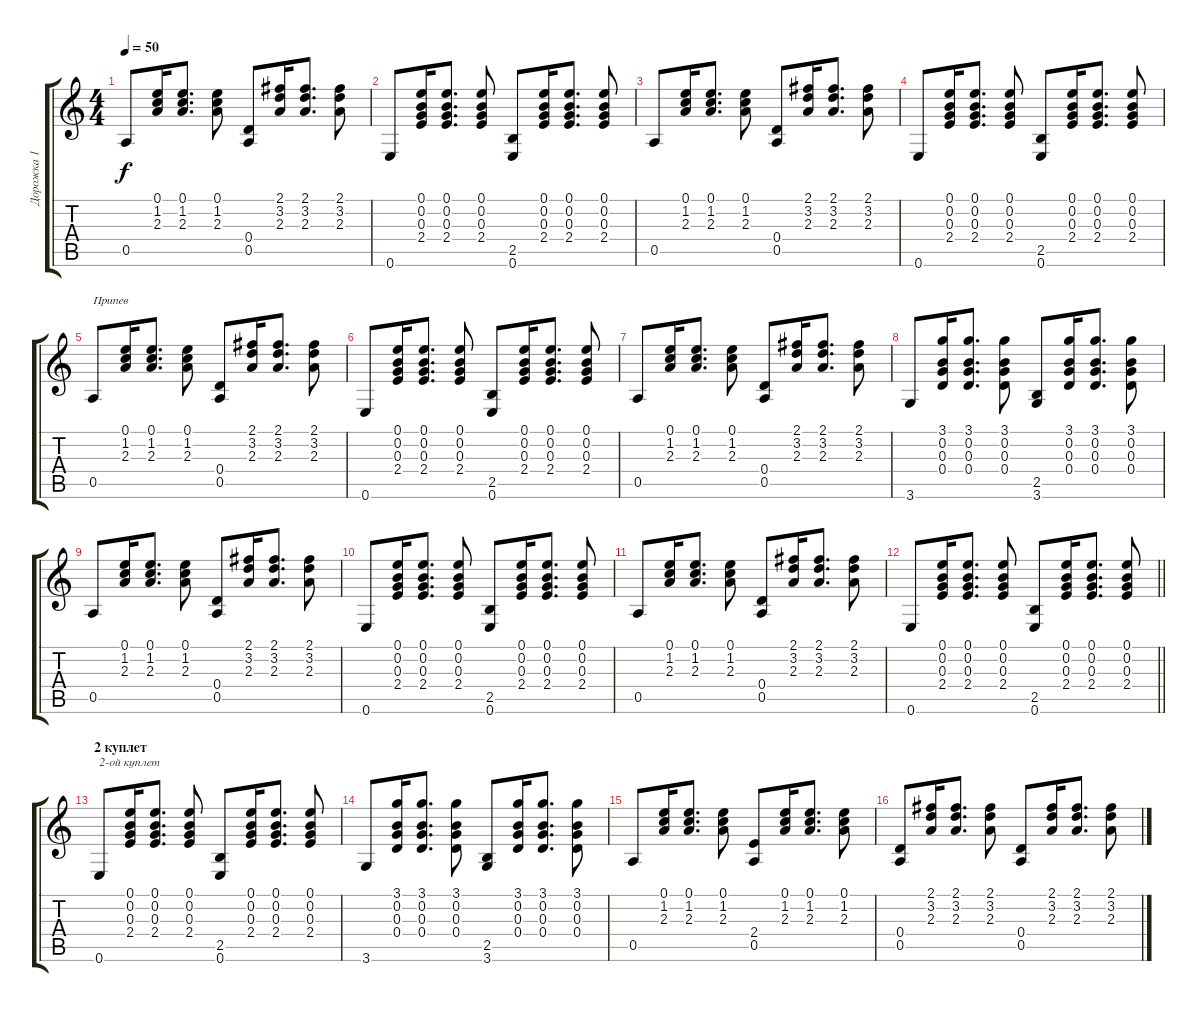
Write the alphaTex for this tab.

\track ("Дорожка 1" "Дорожка 1") {instrument acousticguitarsteel}
\staff {score tabs}
\tuning (E4 B3 G3 D3 A2 E2) {hide}
\ts (4 4)
\tempo 50
\clef g2
\ks c
0.5.8{dy f} (0.1 1.2 2.3).16 (0.1 1.2 2.3).8{d} (0.1 1.2 2.3).8 (0.4 0.5).8 (2.1 3.2 2.3).16 (2.1 3.2 2.3).8{d} (2.1 3.2 2.3).8 |
0.6.8 (0.1 0.2 0.3 2.4).16 (0.1 0.2 0.3 2.4).8{d} (0.1 0.2 0.3 2.4).8 (2.5 0.6).8 (0.1 0.2 0.3 2.4).16 (0.1 0.2 0.3 2.4).8{d} (0.1 0.2 0.3 2.4).8 |
0.5.8 (0.1 1.2 2.3).16 (0.1 1.2 2.3).8{d} (0.1 1.2 2.3).8 (0.4 0.5).8 (2.1 3.2 2.3).16 (2.1 3.2 2.3).8{d} (2.1 3.2 2.3).8 |
0.6.8 (0.1 0.2 0.3 2.4).16 (0.1 0.2 0.3 2.4).8{d} (0.1 0.2 0.3 2.4).8 (2.5 0.6).8 (0.1 0.2 0.3 2.4).16 (0.1 0.2 0.3 2.4).8{d} (0.1 0.2 0.3 2.4).8 |
0.5.8{txt "Припев"} (0.1 1.2 2.3).16 (0.1 1.2 2.3).8{d} (0.1 1.2 2.3).8 (0.4 0.5).8 (2.1 3.2 2.3).16 (2.1 3.2 2.3).8{d} (2.1 3.2 2.3).8 |
0.6.8 (0.1 0.2 0.3 2.4).16 (0.1 0.2 0.3 2.4).8{d} (0.1 0.2 0.3 2.4).8 (2.5 0.6).8 (0.1 0.2 0.3 2.4).16 (0.1 0.2 0.3 2.4).8{d} (0.1 0.2 0.3 2.4).8 |
0.5.8 (0.1 1.2 2.3).16 (0.1 1.2 2.3).8{d} (0.1 1.2 2.3).8 (0.4 0.5).8 (2.1 3.2 2.3).16 (2.1 3.2 2.3).8{d} (2.1 3.2 2.3).8 |
3.6.8 (3.1 0.2 0.3 0.4).16 (3.1 0.2 0.3 0.4).8{d} (3.1 0.2 0.3 0.4).8 (2.5 3.6).8 (3.1 0.2 0.3 0.4).16 (3.1 0.2 0.3 0.4).8{d} (3.1 0.2 0.3 0.4).8 |
0.5.8 (0.1 1.2 2.3).16 (0.1 1.2 2.3).8{d} (0.1 1.2 2.3).8 (0.4 0.5).8 (2.1 3.2 2.3).16 (2.1 3.2 2.3).8{d} (2.1 3.2 2.3).8 |
0.6.8 (0.1 0.2 0.3 2.4).16 (0.1 0.2 0.3 2.4).8{d} (0.1 0.2 0.3 2.4).8 (2.5 0.6).8 (0.1 0.2 0.3 2.4).16 (0.1 0.2 0.3 2.4).8{d} (0.1 0.2 0.3 2.4).8 |
0.5.8 (0.1 1.2 2.3).16 (0.1 1.2 2.3).8{d} (0.1 1.2 2.3).8 (0.4 0.5).8 (2.1 3.2 2.3).16 (2.1 3.2 2.3).8{d} (2.1 3.2 2.3).8 |
\barLineRight lightlight
0.6.8 (0.1 0.2 0.3 2.4).16 (0.1 0.2 0.3 2.4).8{d} (0.1 0.2 0.3 2.4).8 (2.5 0.6).8 (0.1 0.2 0.3 2.4).16 (0.1 0.2 0.3 2.4).8{d} (0.1 0.2 0.3 2.4).8 |
\section ("" "2 куплет")
0.6.8{txt "2-ой куплет"} (0.1 0.2 0.3 2.4).16 (0.1 0.2 0.3 2.4).8{d} (0.1 0.2 0.3 2.4).8 (2.5 0.6).8 (0.1 0.2 0.3 2.4).16 (0.1 0.2 0.3 2.4).8{d} (0.1 0.2 0.3 2.4).8 |
3.6.8 (3.1 0.2 0.3 0.4).16 (3.1 0.2 0.3 0.4).8{d} (3.1 0.2 0.3 0.4).8 (2.5 3.6).8 (3.1 0.2 0.3 0.4).16 (3.1 0.2 0.3 0.4).8{d} (3.1 0.2 0.3 0.4).8 |
0.5.8 (0.1 1.2 2.3).16 (0.1 1.2 2.3).8{d} (0.1 1.2 2.3).8 (2.4 0.5).8 (0.1 1.2 2.3).16 (0.1 1.2 2.3).8{d} (0.1 1.2 2.3).8 |
(0.4 0.5).8 (2.1 3.2 2.3).16 (2.1 3.2 2.3).8{d} (2.1 3.2 2.3).8 (0.4 0.5).8 (2.1 3.2 2.3).16 (2.1 3.2 2.3).8{d} (2.1 3.2 2.3).8
